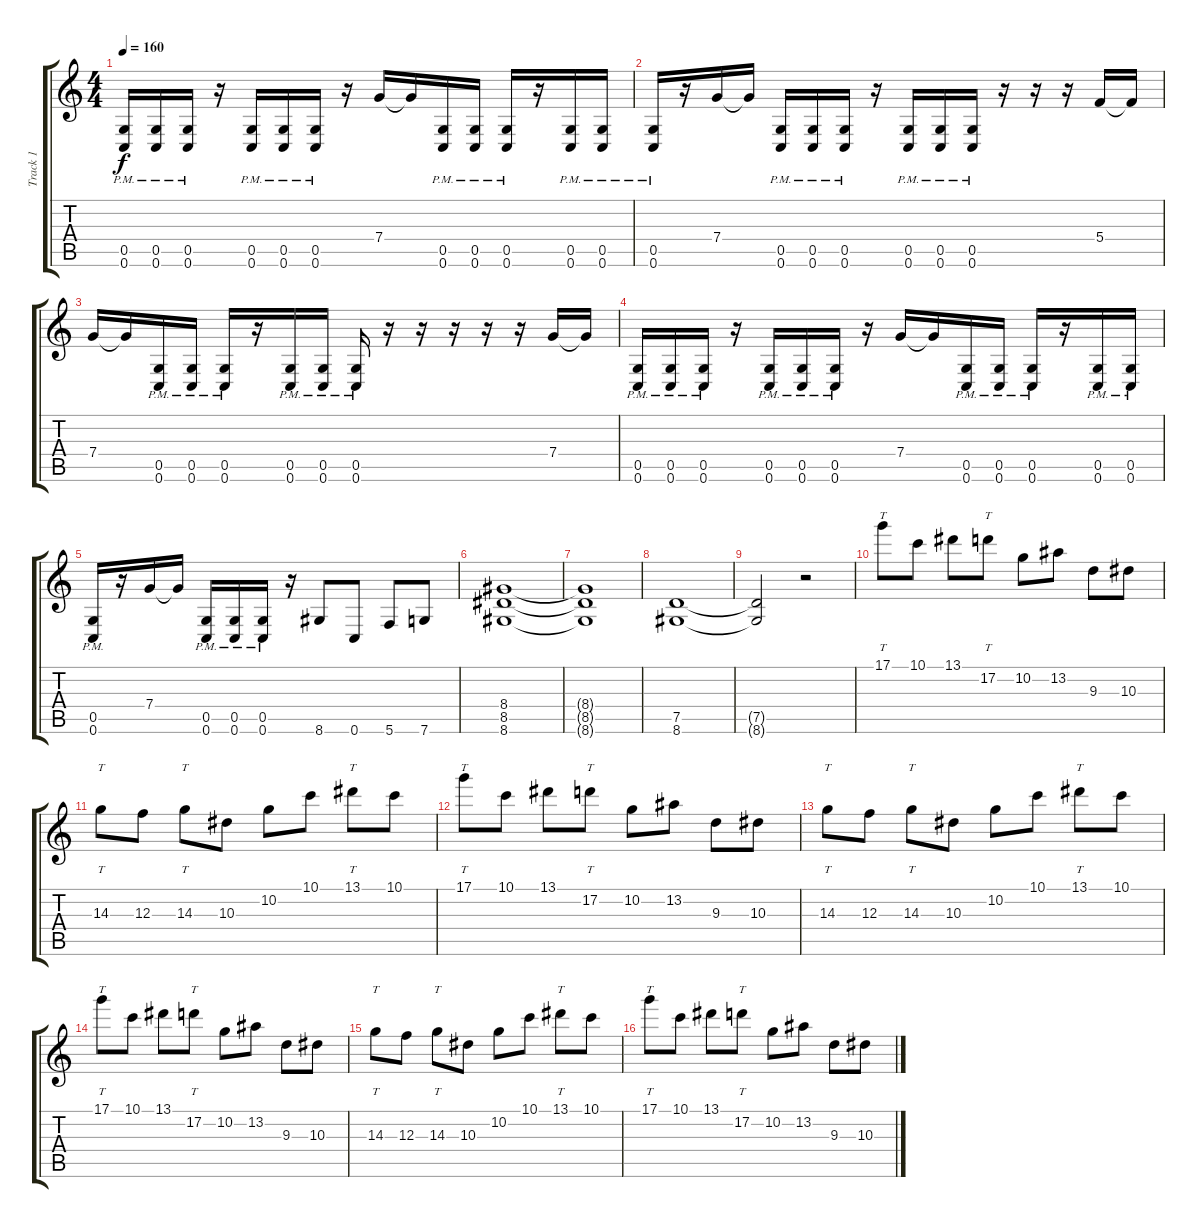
\track ("Track 1" "Track 1") {instrument distortionguitar}
\staff {score tabs}
\tuning (D4 A3 F3 C3 G2 C2) {hide}
\ts (4 4)
\tempo 160
\clef g2
\ks c
(0.5{pm} 0.6{pm}).16{dy f} (0.5{pm} 0.6{pm}).16 (0.5{pm} 0.6{pm}).16 r.16 (0.5{pm} 0.6{pm}).16 (0.5{pm} 0.6{pm}).16 (0.5{pm} 0.6{pm}).16 r.16 7.4.16 7.4{t}.16 (0.5{pm} 0.6{pm}).16 (0.5{pm} 0.6{pm}).16 (0.5{pm} 0.6{pm}).16 r.16 (0.5{pm} 0.6{pm}).16 (0.5{pm} 0.6{pm}).16 |
(0.5{pm} 0.6{pm}).16 r.16 7.4.16 7.4{t}.16 (0.5{pm} 0.6{pm}).16 (0.5{pm} 0.6{pm}).16 (0.5{pm} 0.6{pm}).16 r.16 (0.5{pm} 0.6{pm}).16 (0.5{pm} 0.6{pm}).16 (0.5{pm} 0.6{pm}).16 r.16 r.16 r.16 5.4.16 5.4{t}.16 |
7.4.16 7.4{t}.16 (0.5{pm} 0.6{pm}).16 (0.5{pm} 0.6{pm}).16 (0.5{pm} 0.6{pm}).16 r.16 (0.5{pm} 0.6{pm}).16 (0.5{pm} 0.6{pm}).16 (0.5{pm} 0.6{pm}).16 r.16 r.16 r.16 r.16 r.16 7.4.16 7.4{t}.16 |
(0.5{pm} 0.6{pm}).16 (0.5{pm} 0.6{pm}).16 (0.5{pm} 0.6{pm}).16 r.16 (0.5{pm} 0.6{pm}).16 (0.5{pm} 0.6{pm}).16 (0.5{pm} 0.6{pm}).16 r.16 7.4.16 7.4{t}.16 (0.5{pm} 0.6{pm}).16 (0.5{pm} 0.6{pm}).16 (0.5{pm} 0.6{pm}).16 r.16 (0.5{pm} 0.6{pm}).16 (0.5{pm} 0.6{pm}).16 |
(0.5{pm} 0.6{pm}).16 r.16 7.4.16 7.4{t}.16 (0.5{pm} 0.6{pm}).16 (0.5{pm} 0.6{pm}).16 (0.5{pm} 0.6{pm}).16 r.16 8.6.8 0.6.8 5.6.8 7.6.8 |
(8.4 8.5 8.6).1 |
(8.4{t} 8.5{t} 8.6{t}).1 |
(7.5 8.6).1 |
(7.5{t} 8.6{t}).2 r.2 |
17.1.8{tt} 10.1.8 13.1.8 17.2.8{tt} 10.2.8 13.2.8 9.3.8 10.3.8 |
14.3.8{tt} 12.3.8 14.3.8{tt} 10.3.8 10.2.8 10.1.8 13.1.8{tt} 10.1.8 |
17.1.8{tt} 10.1.8 13.1.8 17.2.8{tt} 10.2.8 13.2.8 9.3.8 10.3.8 |
14.3.8{tt} 12.3.8 14.3.8{tt} 10.3.8 10.2.8 10.1.8 13.1.8{tt} 10.1.8 |
17.1.8{tt} 10.1.8 13.1.8 17.2.8{tt} 10.2.8 13.2.8 9.3.8 10.3.8 |
14.3.8{tt} 12.3.8 14.3.8{tt} 10.3.8 10.2.8 10.1.8 13.1.8{tt} 10.1.8 |
17.1.8{tt} 10.1.8 13.1.8 17.2.8{tt} 10.2.8 13.2.8 9.3.8 10.3.8
